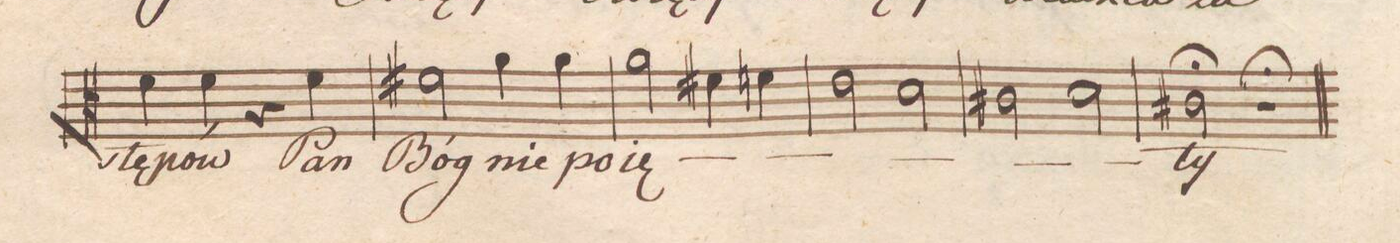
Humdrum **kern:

**kern	**text	**dynam
*I"Alto.	*	*
*clefC3	*	*
*k[]	*	*
*met(c)	*	*
*M4/4	*	*
4f\	-ſtę-	.
4f\	-pów	.
4r	.	.
4f\	Pan	.
=6	=6	=6
2f#X\	Bóg	.
4a\	nie-	.
4a\	-po-	.
=7	=7	=7
2a\	-ię-	.
4f#X\	.	.
4fn\	.	.
=8	=8	=8
2e\	.	.
2d\	.	.
=9	=9	=9
2c#X\	.	.
2d\	.	.
=10	=10	=10
2c#X\;	-ty	.
2r;	.	.
=11||	=11||	=11||
*k[f#c#]	*	*
*M2/2	*	*
*met(c|)	*	*
*mmet(c|)	*	*
*-	*-	*-
